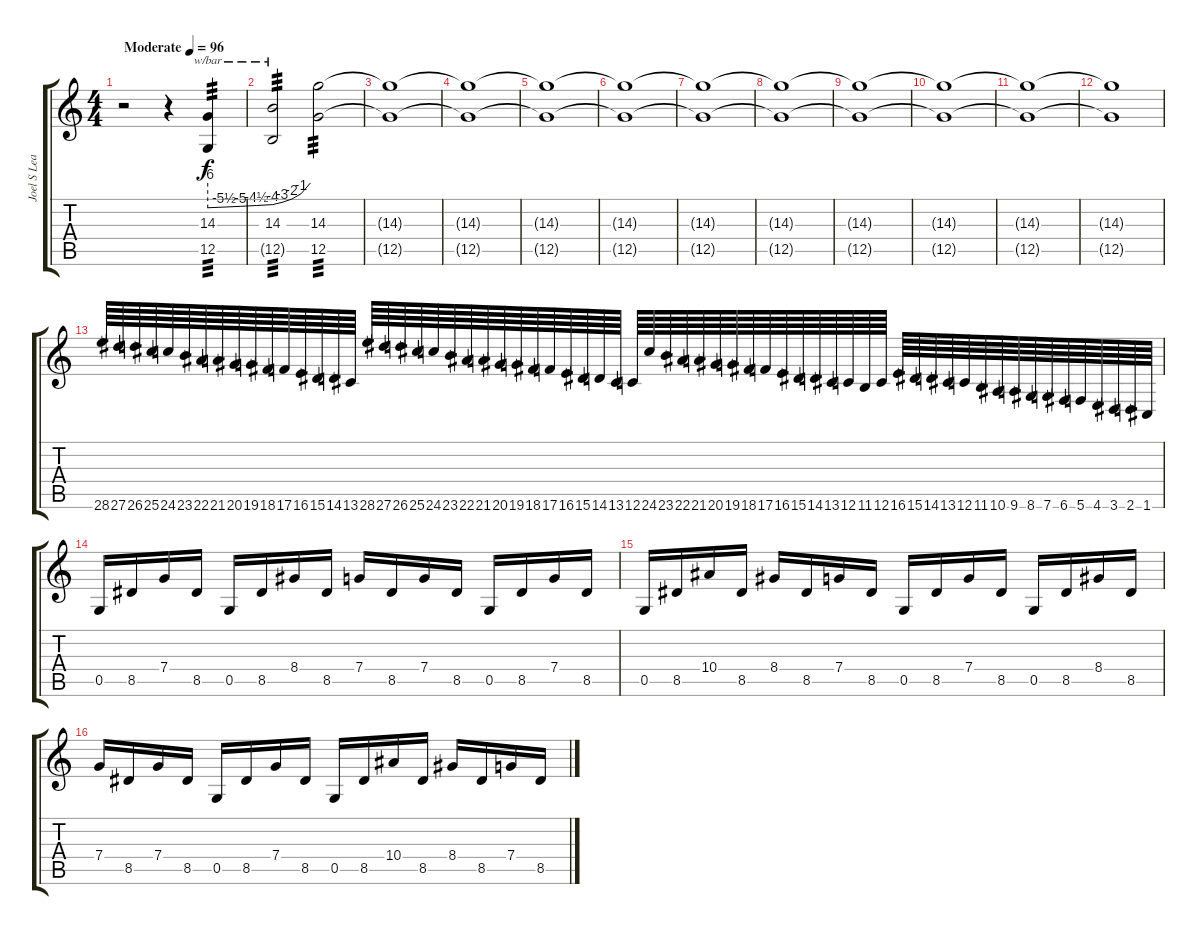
\track ("Joel S Lead" "Joel S Lea") {instrument distortionguitar}
\staff {score tabs}
\tuning (D4 A3 F3 C3 G2 C2) {hide}
\ts (4 4)
\tempo (96 "Moderate")
\clef g2
\ks c
r.2{dy f instrument distortionguitar} r.4 (14.3 12.5).4{tbe (custom default 0 -24 15 -22 30 -20 45 -18 60 -16) tp 3} |
(14.3 12.5{t}).2{tbe (custom default 0 -16 15 -12 30 -8 45 -4 60 0) tp 3} (14.3 12.5).2{tp 3} |
(14.3{t} 12.5{t}).1 |
(14.3{t} 12.5{t}).1 |
(14.3{t} 12.5{t}).1 |
(14.3{t} 12.5{t}).1 |
(14.3{t} 12.5{t}).1 |
(14.3{t} 12.5{t}).1 |
(14.3{t} 12.5{t}).1 |
(14.3{t} 12.5{t}).1 |
(14.3{t} 12.5{t}).1 |
(14.3{t} 12.5{t}).1 |
28.6.64{volume 16 instrument guitarfretnoise} 27.6.64 26.6.64 25.6.64 24.6.64 23.6.64 22.6.64 21.6.64 20.6.64 19.6.64 18.6.64 17.6.64 16.6.64 15.6.64 14.6.64 13.6.64 28.6.64 27.6.64 26.6.64 25.6.64 24.6.64 23.6.64 22.6.64 21.6.64 20.6.64 19.6.64 18.6.64 17.6.64 16.6.64 15.6.64 14.6.64 13.6.64 12.6.64 24.6.64 23.6.64 22.6.64 21.6.64 20.6.64 19.6.64 18.6.64 17.6.64 16.6.64 15.6.64 14.6.64 13.6.64 12.6.64 11.6.64 12.6.64 16.6.64 15.6.64 14.6.64 13.6.64 12.6.64 11.6.64 10.6.64 9.6.64 8.6.64 7.6.64 6.6.64 5.6.64 4.6.64 3.6.64 2.6.64 1.6.64 |
0.5.16{instrument distortionguitar} 8.5.16 7.4.16 8.5.16 0.5.16 8.5.16 8.4.16 8.5.16 7.4.16 8.5.16 7.4.16 8.5.16 0.5.16 8.5.16 7.4.16 8.5.16 |
0.5.16 8.5.16 10.4.16 8.5.16 8.4.16 8.5.16 7.4.16 8.5.16 0.5.16 8.5.16 7.4.16 8.5.16 0.5.16 8.5.16 8.4.16 8.5.16 |
7.4.16 8.5.16 7.4.16 8.5.16 0.5.16 8.5.16 7.4.16 8.5.16 0.5.16 8.5.16 10.4.16 8.5.16 8.4.16 8.5.16 7.4.16 8.5.16
